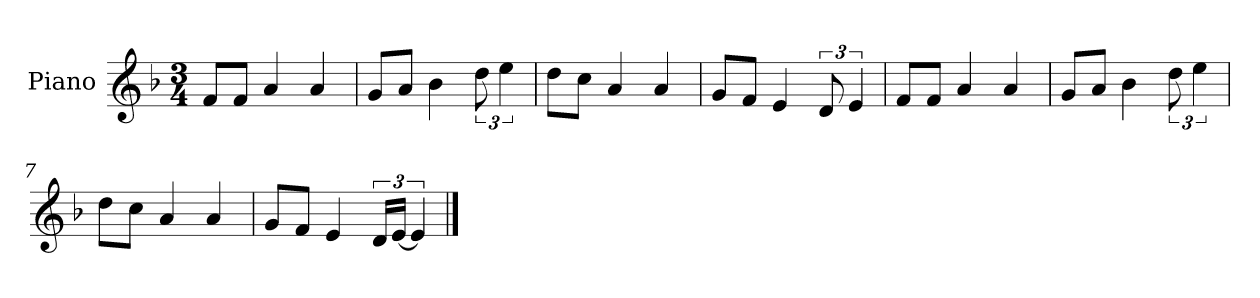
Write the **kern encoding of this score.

**kern
*part1
*staff1
*I"Piano
*I'P-no
*clefG2
*k[b-]
*M3/4
*MM183
=1
8f/L
8f/J
4a/
4a/
=2
8g/L
8a/J
4b-\
12dd\
6ee\
=3
8dd\L
8cc\J
4a/
4a/
=4
8g/L
8f/J
4e/
12d/
6e/
=5
8f/L
8f/J
4a/
4a/
=6
8g/L
8a/J
4b-\
12dd\
6ee\
=7
8dd\L
8cc\J
4a/
4a/
!!LO:LB:g=z
=8
8g/L
8f/J
4e/
24d/LL
[24e/JJ
6e/]
==
*-
